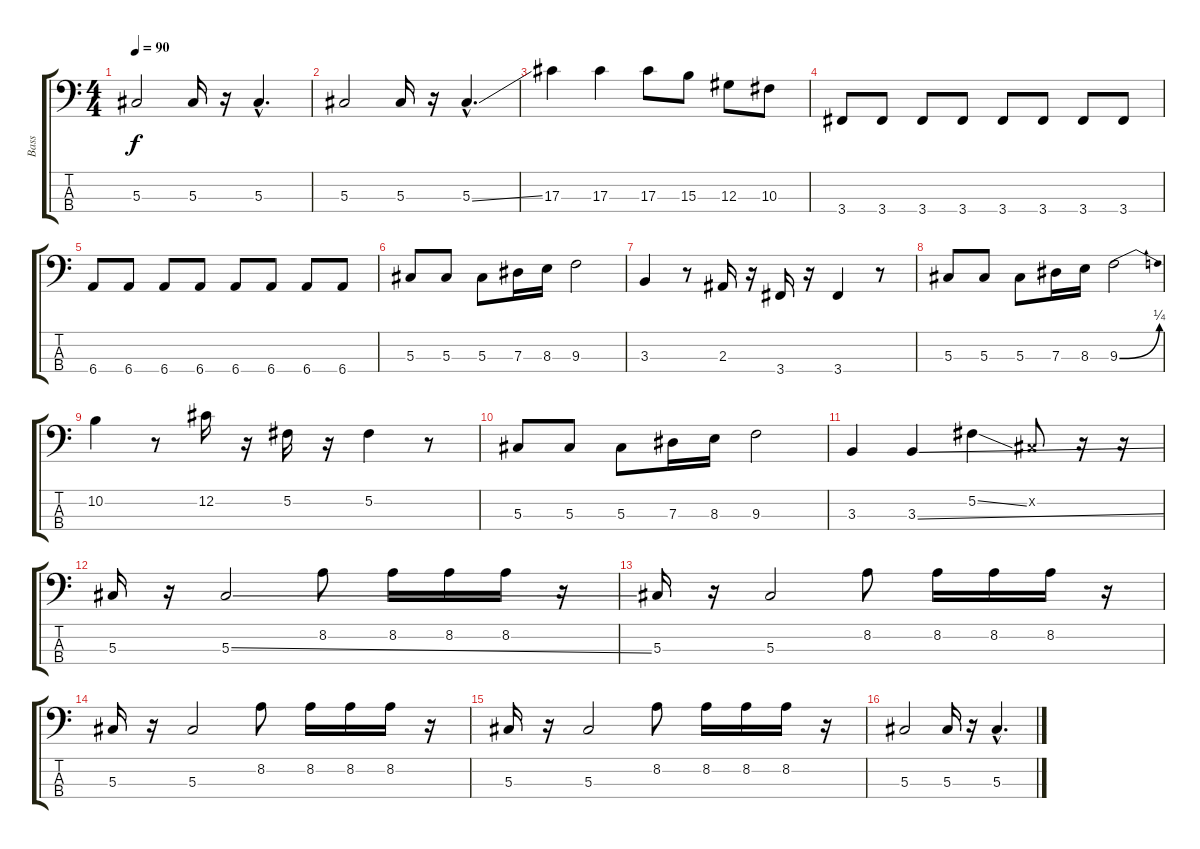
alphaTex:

\track ("Bass" "Bass") {instrument electricbassfinger}
\staff {score tabs}
\tuning (Gb2 Db2 Ab1 Eb1) {hide}
\ts (4 4)
\tempo 90
\clef f4
\ks c
5.3.2{dy f} 5.3.16 r.16 5.3{hac}.4{d} |
5.3.2 5.3.16 r.16 5.3{ss hac}.4{d} |
17.3.4 17.3.4 17.3.8 15.3.8 12.3.8 10.3.8 |
3.4.8 3.4.8 3.4.8 3.4.8 3.4.8 3.4.8 3.4.8 3.4.8 |
6.4.8 6.4.8 6.4.8 6.4.8 6.4.8 6.4.8 6.4.8 6.4.8 |
5.3.8 5.3.8 5.3.8 7.3.16 8.3.16 9.3.2 |
3.3.4 r.8 2.3.16 r.16 3.4.16 r.16 3.4.4 r.8 |
5.3.8 5.3.8 5.3.8 7.3.16 8.3.16 9.3{be (bend 0 0 60 1)}.2 |
10.2.4 r.8 12.2.16 r.16 5.2.16 r.16 5.2.4 r.8 |
5.3.8 5.3.8 5.3.8 7.3.16 8.3.16 9.3.2 |
3.3.4 3.3{ss}.4 5.2{ss}.4 0.2{x}.8 r.16 r.16 |
5.3.16 r.16 5.3{ss}.2 8.2.8 8.2.16 8.2.16 8.2.16 r.16 |
5.3.16 r.16 5.3.2 8.2.8 8.2.16 8.2.16 8.2.16 r.16 |
5.3.16 r.16 5.3.2 8.2.8 8.2.16 8.2.16 8.2.16 r.16 |
5.3.16 r.16 5.3.2 8.2.8 8.2.16 8.2.16 8.2.16 r.16 |
5.3.2 5.3.16 r.16 5.3{hac}.4{d}
